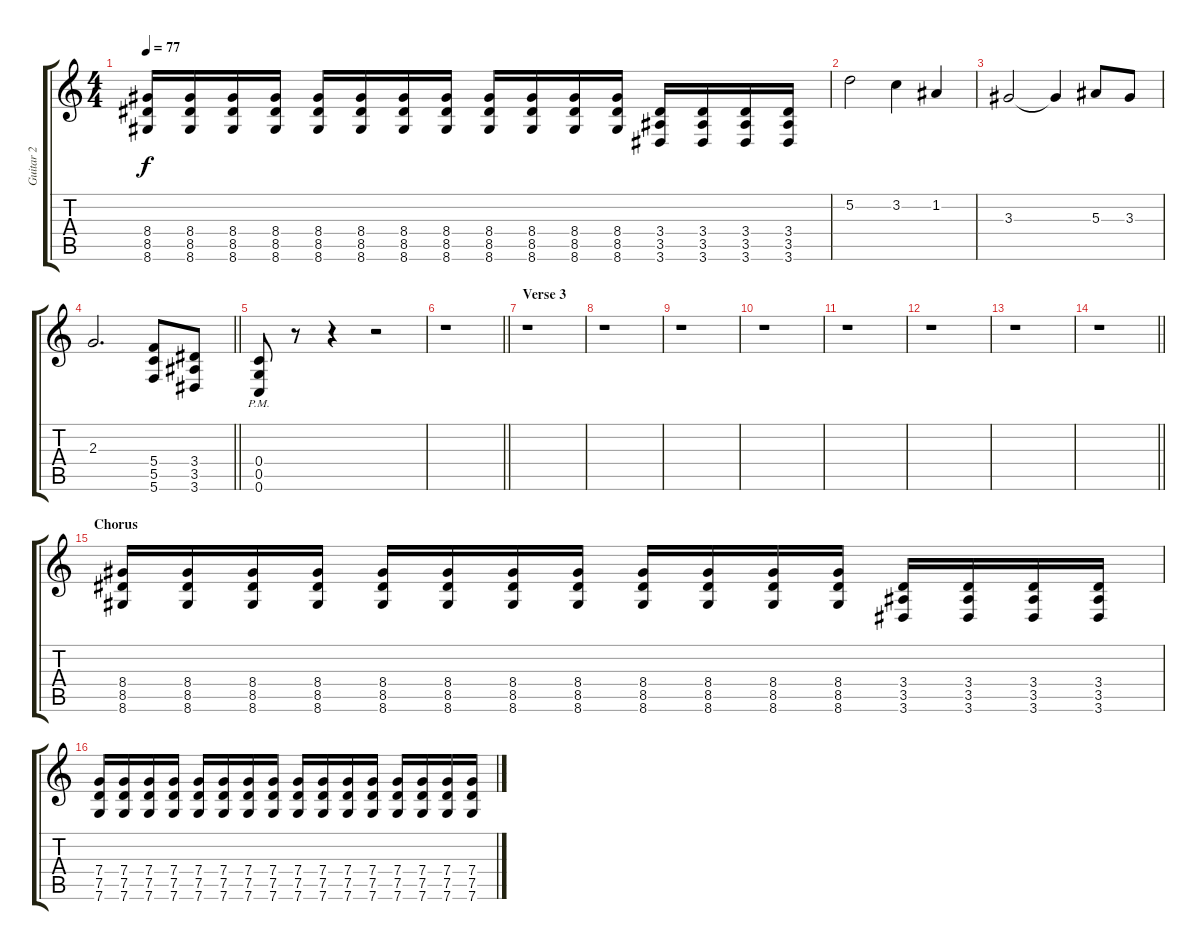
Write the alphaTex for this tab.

\track ("Guitar 2" "Guitar 2") {instrument distortionguitar}
\staff {score tabs}
\tuning (D4 A3 F3 C3 G2 C2) {hide}
\ts (4 4)
\tempo 77
\clef g2
\ks c
(8.4 8.5 8.6).16{dy f} (8.4 8.5 8.6).16 (8.4 8.5 8.6).16 (8.4 8.5 8.6).16 (8.4 8.5 8.6).16 (8.4 8.5 8.6).16 (8.4 8.5 8.6).16 (8.4 8.5 8.6).16 (8.4 8.5 8.6).16 (8.4 8.5 8.6).16 (8.4 8.5 8.6).16 (8.4 8.5 8.6).16 (3.4 3.5 3.6).16 (3.4 3.5 3.6).16 (3.4 3.5 3.6).16 (3.4 3.5 3.6).16 |
5.2.2 3.2.4 1.2.4 |
3.3.2 3.3{t}.4 5.3.8 3.3.8 |
\barLineRight lightlight
2.3.2{d} (5.4 5.5 5.6).8 (3.4 3.5 3.6).8 |
(0.4{pm} 0.5{pm} 0.6{pm}).8 r.8 r.4 r.2 |
\barLineRight lightlight
r.1 |
\section ("" "Verse 3")
r.1 |
r.1 |
r.1 |
r.1 |
r.1 |
r.1 |
r.1 |
\barLineRight lightlight
r.1 |
\section ("" "Chorus")
(8.4 8.5 8.6).16 (8.4 8.5 8.6).16 (8.4 8.5 8.6).16 (8.4 8.5 8.6).16 (8.4 8.5 8.6).16 (8.4 8.5 8.6).16 (8.4 8.5 8.6).16 (8.4 8.5 8.6).16 (8.4 8.5 8.6).16 (8.4 8.5 8.6).16 (8.4 8.5 8.6).16 (8.4 8.5 8.6).16 (3.4 3.5 3.6).16 (3.4 3.5 3.6).16 (3.4 3.5 3.6).16 (3.4 3.5 3.6).16 |
(7.4 7.5 7.6).16 (7.4 7.5 7.6).16 (7.4 7.5 7.6).16 (7.4 7.5 7.6).16 (7.4 7.5 7.6).16 (7.4 7.5 7.6).16 (7.4 7.5 7.6).16 (7.4 7.5 7.6).16 (7.4 7.5 7.6).16 (7.4 7.5 7.6).16 (7.4 7.5 7.6).16 (7.4 7.5 7.6).16 (7.4 7.5 7.6).16 (7.4 7.5 7.6).16 (7.4 7.5 7.6).16 (7.4 7.5 7.6).16
